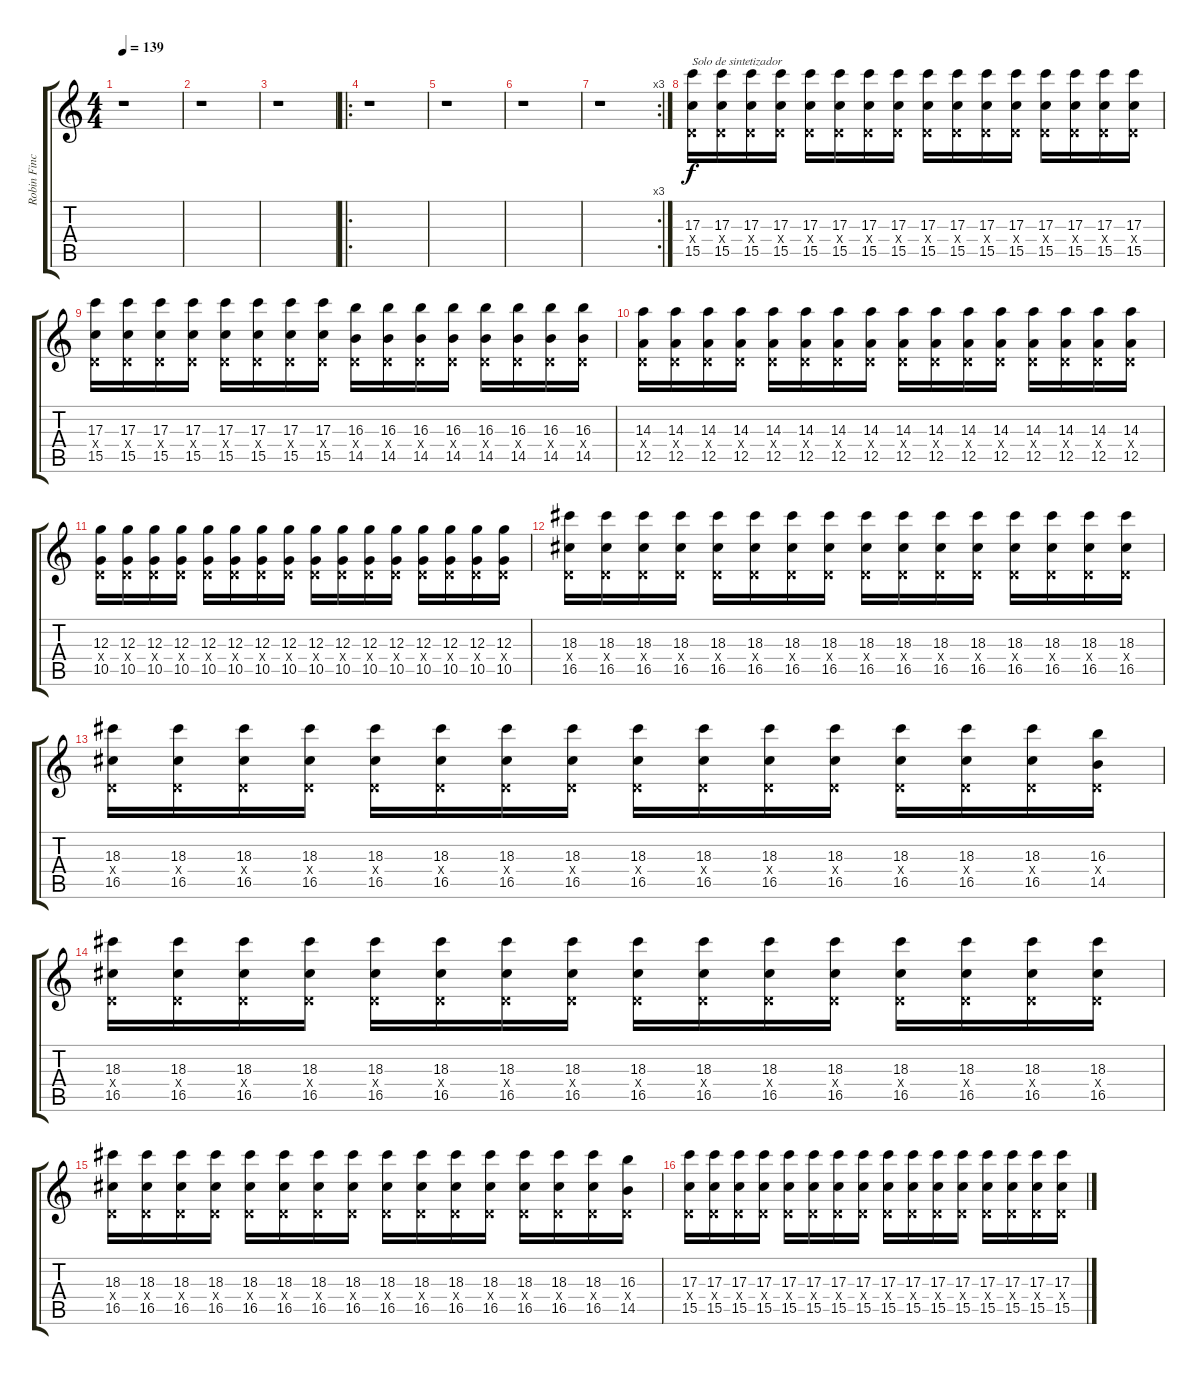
\track ("Robin Finck - Guitarra" "Robin Finc") {instrument distortionguitar}
\staff {score tabs}
\tuning (E4 B3 G3 D3 A2 E2) {hide}
\ts (4 4)
\tempo 139
\clef g2
\ks c
r.1{dy f} |
r.1 |
r.1 |
\ro
r.1 |
r.1 |
r.1 |
\rc 3
r.1 |
(17.3 0.4{x} 15.5).16{txt "Solo de sintetizador"} (17.3 0.4{x} 15.5).16 (17.3 0.4{x} 15.5).16 (17.3 0.4{x} 15.5).16 (17.3 0.4{x} 15.5).16 (17.3 0.4{x} 15.5).16 (17.3 0.4{x} 15.5).16 (17.3 0.4{x} 15.5).16 (17.3 0.4{x} 15.5).16 (17.3 0.4{x} 15.5).16 (17.3 0.4{x} 15.5).16 (17.3 0.4{x} 15.5).16 (17.3 0.4{x} 15.5).16 (17.3 0.4{x} 15.5).16 (17.3 0.4{x} 15.5).16 (17.3 0.4{x} 15.5).16 |
(17.3 0.4{x} 15.5).16 (17.3 0.4{x} 15.5).16 (17.3 0.4{x} 15.5).16 (17.3 0.4{x} 15.5).16 (17.3 0.4{x} 15.5).16 (17.3 0.4{x} 15.5).16 (17.3 0.4{x} 15.5).16 (17.3 0.4{x} 15.5).16 (16.3 0.4{x} 14.5).16 (16.3 0.4{x} 14.5).16 (16.3 0.4{x} 14.5).16 (16.3 0.4{x} 14.5).16 (16.3 0.4{x} 14.5).16 (16.3 0.4{x} 14.5).16 (16.3 0.4{x} 14.5).16 (16.3 0.4{x} 14.5).16 |
(14.3 0.4{x} 12.5).16 (14.3 0.4{x} 12.5).16 (14.3 0.4{x} 12.5).16 (14.3 0.4{x} 12.5).16 (14.3 0.4{x} 12.5).16 (14.3 0.4{x} 12.5).16 (14.3 0.4{x} 12.5).16 (14.3 0.4{x} 12.5).16 (14.3 0.4{x} 12.5).16 (14.3 0.4{x} 12.5).16 (14.3 0.4{x} 12.5).16 (14.3 0.4{x} 12.5).16 (14.3 0.4{x} 12.5).16 (14.3 0.4{x} 12.5).16 (14.3 0.4{x} 12.5).16 (14.3 0.4{x} 12.5).16 |
(12.3 0.4{x} 10.5).16 (12.3 0.4{x} 10.5).16 (12.3 0.4{x} 10.5).16 (12.3 0.4{x} 10.5).16 (12.3 0.4{x} 10.5).16 (12.3 0.4{x} 10.5).16 (12.3 0.4{x} 10.5).16 (12.3 0.4{x} 10.5).16 (12.3 0.4{x} 10.5).16 (12.3 0.4{x} 10.5).16 (12.3 0.4{x} 10.5).16 (12.3 0.4{x} 10.5).16 (12.3 0.4{x} 10.5).16 (12.3 0.4{x} 10.5).16 (12.3 0.4{x} 10.5).16 (12.3 0.4{x} 10.5).16 |
(18.3 0.4{x} 16.5).16 (18.3 0.4{x} 16.5).16 (18.3 0.4{x} 16.5).16 (18.3 0.4{x} 16.5).16 (18.3 0.4{x} 16.5).16 (18.3 0.4{x} 16.5).16 (18.3 0.4{x} 16.5).16 (18.3 0.4{x} 16.5).16 (18.3 0.4{x} 16.5).16 (18.3 0.4{x} 16.5).16 (18.3 0.4{x} 16.5).16 (18.3 0.4{x} 16.5).16 (18.3 0.4{x} 16.5).16 (18.3 0.4{x} 16.5).16 (18.3 0.4{x} 16.5).16 (18.3 0.4{x} 16.5).16 |
(18.3 0.4{x} 16.5).16 (18.3 0.4{x} 16.5).16 (18.3 0.4{x} 16.5).16 (18.3 0.4{x} 16.5).16 (18.3 0.4{x} 16.5).16 (18.3 0.4{x} 16.5).16 (18.3 0.4{x} 16.5).16 (18.3 0.4{x} 16.5).16 (18.3 0.4{x} 16.5).16 (18.3 0.4{x} 16.5).16 (18.3 0.4{x} 16.5).16 (18.3 0.4{x} 16.5).16 (18.3 0.4{x} 16.5).16 (18.3 0.4{x} 16.5).16 (18.3 0.4{x} 16.5).16 (16.3 0.4{x} 14.5).16 |
(18.3 0.4{x} 16.5).16 (18.3 0.4{x} 16.5).16 (18.3 0.4{x} 16.5).16 (18.3 0.4{x} 16.5).16 (18.3 0.4{x} 16.5).16 (18.3 0.4{x} 16.5).16 (18.3 0.4{x} 16.5).16 (18.3 0.4{x} 16.5).16 (18.3 0.4{x} 16.5).16 (18.3 0.4{x} 16.5).16 (18.3 0.4{x} 16.5).16 (18.3 0.4{x} 16.5).16 (18.3 0.4{x} 16.5).16 (18.3 0.4{x} 16.5).16 (18.3 0.4{x} 16.5).16 (18.3 0.4{x} 16.5).16 |
(18.3 0.4{x} 16.5).16 (18.3 0.4{x} 16.5).16 (18.3 0.4{x} 16.5).16 (18.3 0.4{x} 16.5).16 (18.3 0.4{x} 16.5).16 (18.3 0.4{x} 16.5).16 (18.3 0.4{x} 16.5).16 (18.3 0.4{x} 16.5).16 (18.3 0.4{x} 16.5).16 (18.3 0.4{x} 16.5).16 (18.3 0.4{x} 16.5).16 (18.3 0.4{x} 16.5).16 (18.3 0.4{x} 16.5).16 (18.3 0.4{x} 16.5).16 (18.3 0.4{x} 16.5).16 (16.3 0.4{x} 14.5).16 |
(17.3 0.4{x} 15.5).16 (17.3 0.4{x} 15.5).16 (17.3 0.4{x} 15.5).16 (17.3 0.4{x} 15.5).16 (17.3 0.4{x} 15.5).16 (17.3 0.4{x} 15.5).16 (17.3 0.4{x} 15.5).16 (17.3 0.4{x} 15.5).16 (17.3 0.4{x} 15.5).16 (17.3 0.4{x} 15.5).16 (17.3 0.4{x} 15.5).16 (17.3 0.4{x} 15.5).16 (17.3 0.4{x} 15.5).16 (17.3 0.4{x} 15.5).16 (17.3 0.4{x} 15.5).16 (17.3 0.4{x} 15.5).16
